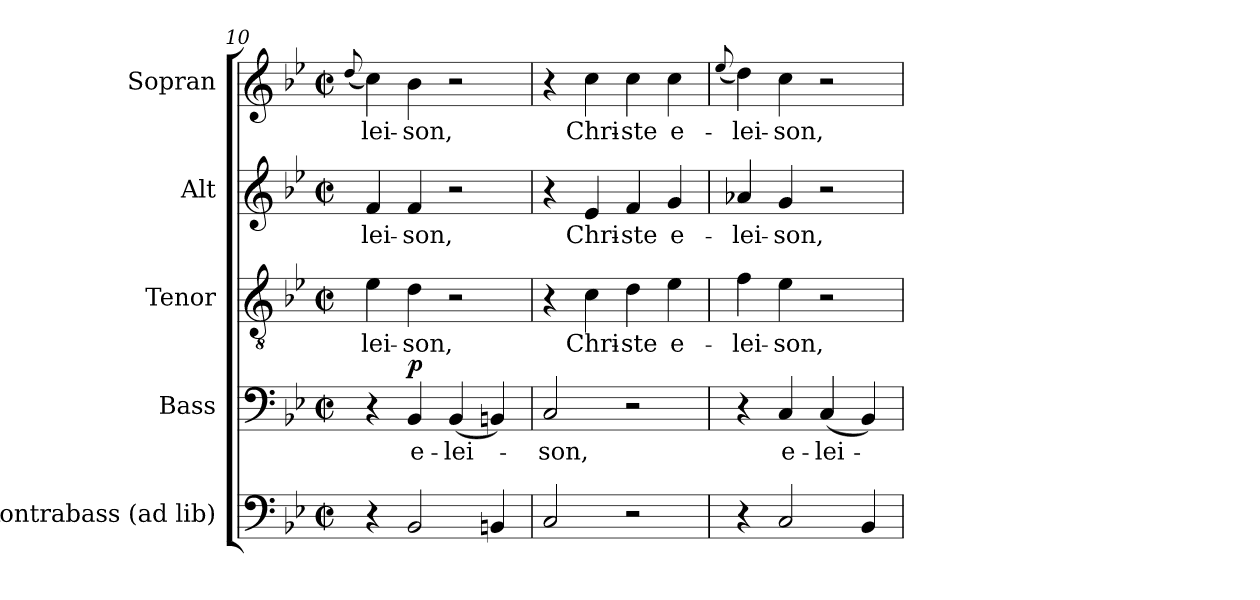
**kern	**kern	**text	**dynam	**kern	**text	**kern	**text	**kern	**text
*part5	*part4	*part4	*part4	*part3	*part3	*part2	*part2	*part1	*part1
*staff5	*staff4	*staff4	*staff4	*staff3	*staff3	*staff2	*staff2	*staff1	*staff1
*I"Kontrabass (ad lib)	*I"Bass	*	*	*I"Tenor	*	*I"Alt	*	*I"Sopran	*
*I'Kb.	*I'B.	*	*	*I'T.	*	*I'A.	*	*I'S.	*
!!LO:PB:g=z
*clefF4	*clefF4	*	*	*clefGv2	*	*clefG2	*	*clefG2	*
*ITrd7c12	*	*	*	*	*	*	*	*	*
*k[b-e-]	*k[b-e-]	*	*	*k[b-e-]	*	*k[b-e-]	*	*k[b-e-]	*
*B-:	*B-:	*	*	*B-:	*	*B-:	*	*B-:	*
*M2/2	*M2/2	*	*	*M2/2	*	*M2/2	*	*M2/2	*
*met(c|)	*met(c|)	*	*	*met(c|)	*	*met(c|)	*	*met(c|)	*
=10	=10	=10	=10	=10	=10	=10	=10	=10	=10
.	.	.	.	.	.	.	.	(<8qqdd/	.
!	!	!	!	!	!LO:LY:b	!	!LO:LY:b	!	!LO:LY:b
4r	4r	.	.	4e-\	-lei-	4f/	-lei-	4cc\)	-lei-
!	!	!LO:LY:b	!LO:DY:a	!	!LO:LY:b	!	!LO:LY:b	!	!LO:LY:b
2BBB-/	4BB-/	e-	p	4d\	-son,	4f/	-son,	4b-\	-son,
!	!	!LO:LY:b	!	!	!	!	!	!	!
.	(<4BB-/	-lei-	.	2r	.	2r	.	2r	.
4BBBn/	4BBn/)	.	.	.	.	.	.	.	.
=11	=11	=11	=11	=11	=11	=11	=11	=11	=11
!	!	!LO:LY:b	!	!	!	!	!	!	!
2CC/	2C/	-son,	.	4r	.	4r	.	4r	.
!	!	!	!	!	!LO:LY:b	!	!LO:LY:b	!	!LO:LY:b
.	.	.	.	4c\	Chri-	4e-/	Chri-	4cc\	Chri-
!	!	!	!	!	!LO:LY:b	!	!LO:LY:b	!	!LO:LY:b
2r	2r	.	.	4d\	-ste	4f/	-ste	4cc\	-ste
!	!	!	!	!	!LO:LY:b	!	!LO:LY:b	!	!LO:LY:b
.	.	.	.	4e-\	e-	4g/	e-	4cc\	e-
=12	=12	=12	=12	=12	=12	=12	=12	=12	=12
.	.	.	.	.	.	.	.	(<8qqee-/	.
!	!	!	!	!	!LO:LY:b	!	!LO:LY:b	!	!LO:LY:b
4r	4r	.	.	4f\	-lei-	4a-X/	-lei-	4dd\)	-lei-
!	!	!LO:LY:b	!	!	!LO:LY:b	!	!LO:LY:b	!	!LO:LY:b
2CC/	4C/	e-	.	4e-\	-son,	4g/	-son,	4cc\	-son,
!	!	!LO:LY:b	!	!	!	!	!	!	!
.	(<4C/	-lei-	.	2r	.	2r	.	2r	.
4BBB-/	4BB-/)	.	.	.	.	.	.	.	.
=	=	=	=	=	=	=	=	=	=
*-	*-	*-	*-	*-	*-	*-	*-	*-	*-
